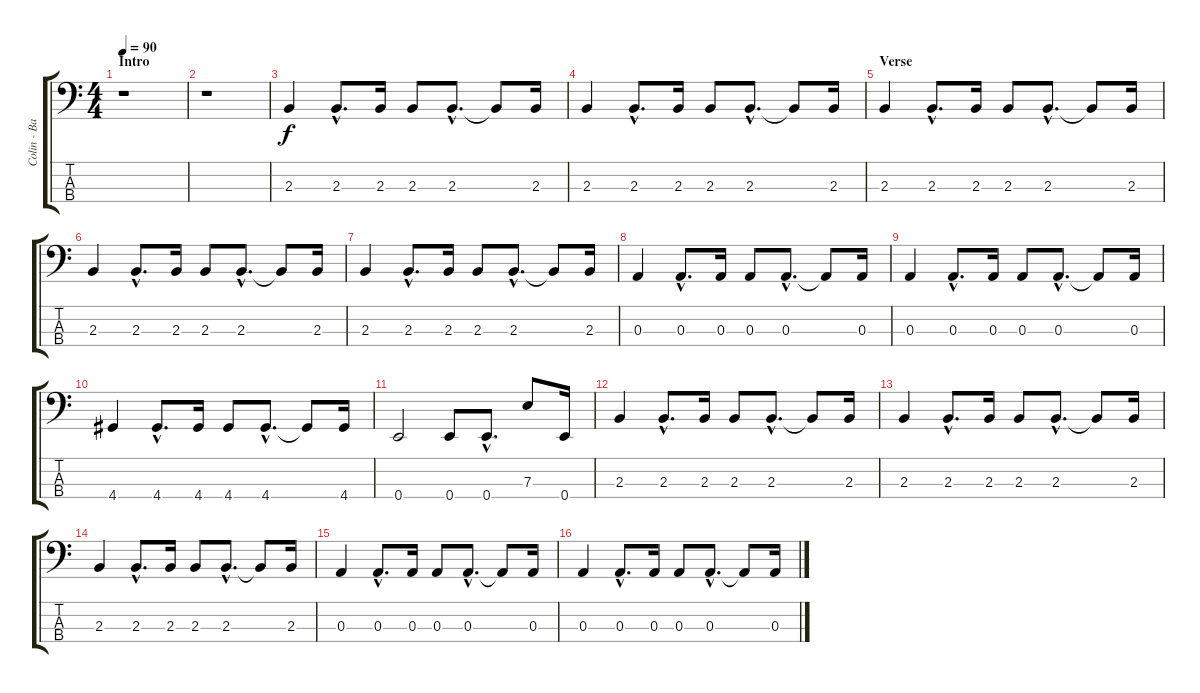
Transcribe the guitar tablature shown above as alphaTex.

\track ("Colin - Bass" "Colin - Ba") {instrument electricbassfinger}
\staff {score tabs}
\tuning (G2 D2 A1 E1) {hide}
\ts (4 4)
\section ("" "Intro")
\tempo 90
\clef f4
\ks c
r.1{dy f instrument electricbassfinger} |
r.1 |
2.3.4 2.3{hac}.8{d} 2.3.16 2.3.8 2.3{hac}.8{d} 2.3{t}.8 2.3.16 |
2.3.4 2.3{hac}.8{d} 2.3.16 2.3.8 2.3{hac}.8{d} 2.3{t}.8 2.3.16 |
\section ("" "Verse")
2.3.4 2.3{hac}.8{d} 2.3.16 2.3.8 2.3{hac}.8{d} 2.3{t}.8 2.3.16 |
2.3.4 2.3{hac}.8{d} 2.3.16 2.3.8 2.3{hac}.8{d} 2.3{t}.8 2.3.16 |
2.3.4 2.3{hac}.8{d} 2.3.16 2.3.8 2.3{hac}.8{d} 2.3{t}.8 2.3.16 |
0.3.4 0.3{hac}.8{d} 0.3.16 0.3.8 0.3{hac}.8{d} 0.3{t}.8 0.3.16 |
0.3.4 0.3{hac}.8{d} 0.3.16 0.3.8 0.3{hac}.8{d} 0.3{t}.8 0.3.16 |
4.4.4 4.4{hac}.8{d} 4.4.16 4.4.8 4.4{hac}.8{d} 4.4{t}.8 4.4.16 |
0.4.2 0.4.8 0.4{hac}.8{d} 7.3.8 0.4.16 |
2.3.4 2.3{hac}.8{d} 2.3.16 2.3.8 2.3{hac}.8{d} 2.3{t}.8 2.3.16 |
2.3.4 2.3{hac}.8{d} 2.3.16 2.3.8 2.3{hac}.8{d} 2.3{t}.8 2.3.16 |
2.3.4 2.3{hac}.8{d} 2.3.16 2.3.8 2.3{hac}.8{d} 2.3{t}.8 2.3.16 |
0.3.4 0.3{hac}.8{d} 0.3.16 0.3.8 0.3{hac}.8{d} 0.3{t}.8 0.3.16 |
0.3.4 0.3{hac}.8{d} 0.3.16 0.3.8 0.3{hac}.8{d} 0.3{t}.8 0.3.16
